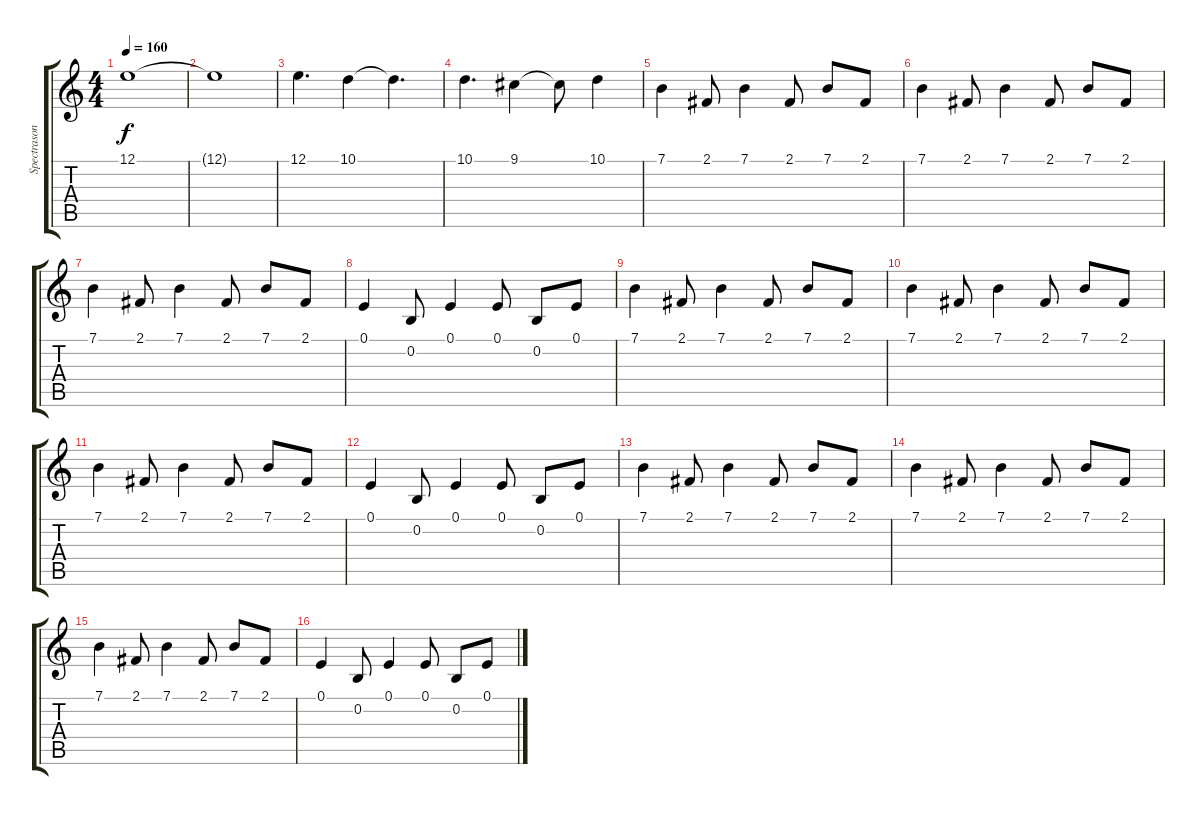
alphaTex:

\track ("Spectrasonics Omnisphere" "Spectrason") {instrument pad4choir}
\staff {score tabs}
\tuning (E4 B3 G3 D3 A2 E2) {hide}
\ts (4 4)
\tempo 160
\clef g2
\ks c
12.1.1{dy f} |
12.1{t}.1 |
12.1.4{d} 10.1.4 10.1{t}.4{d} |
10.1.4{d} 9.1.4 9.1{t}.8 10.1.4 |
7.1.4 2.1.8 7.1.4 2.1.8 7.1.8 2.1.8 |
7.1.4 2.1.8 7.1.4 2.1.8 7.1.8 2.1.8 |
7.1.4 2.1.8 7.1.4 2.1.8 7.1.8 2.1.8 |
0.1.4 0.2.8 0.1.4 0.1.8 0.2.8 0.1.8 |
7.1.4 2.1.8 7.1.4 2.1.8 7.1.8 2.1.8 |
7.1.4 2.1.8 7.1.4 2.1.8 7.1.8 2.1.8 |
7.1.4 2.1.8 7.1.4 2.1.8 7.1.8 2.1.8 |
0.1.4 0.2.8 0.1.4 0.1.8 0.2.8 0.1.8 |
7.1.4 2.1.8 7.1.4 2.1.8 7.1.8 2.1.8 |
7.1.4 2.1.8 7.1.4 2.1.8 7.1.8 2.1.8 |
7.1.4 2.1.8 7.1.4 2.1.8 7.1.8 2.1.8 |
0.1.4 0.2.8 0.1.4 0.1.8 0.2.8 0.1.8
